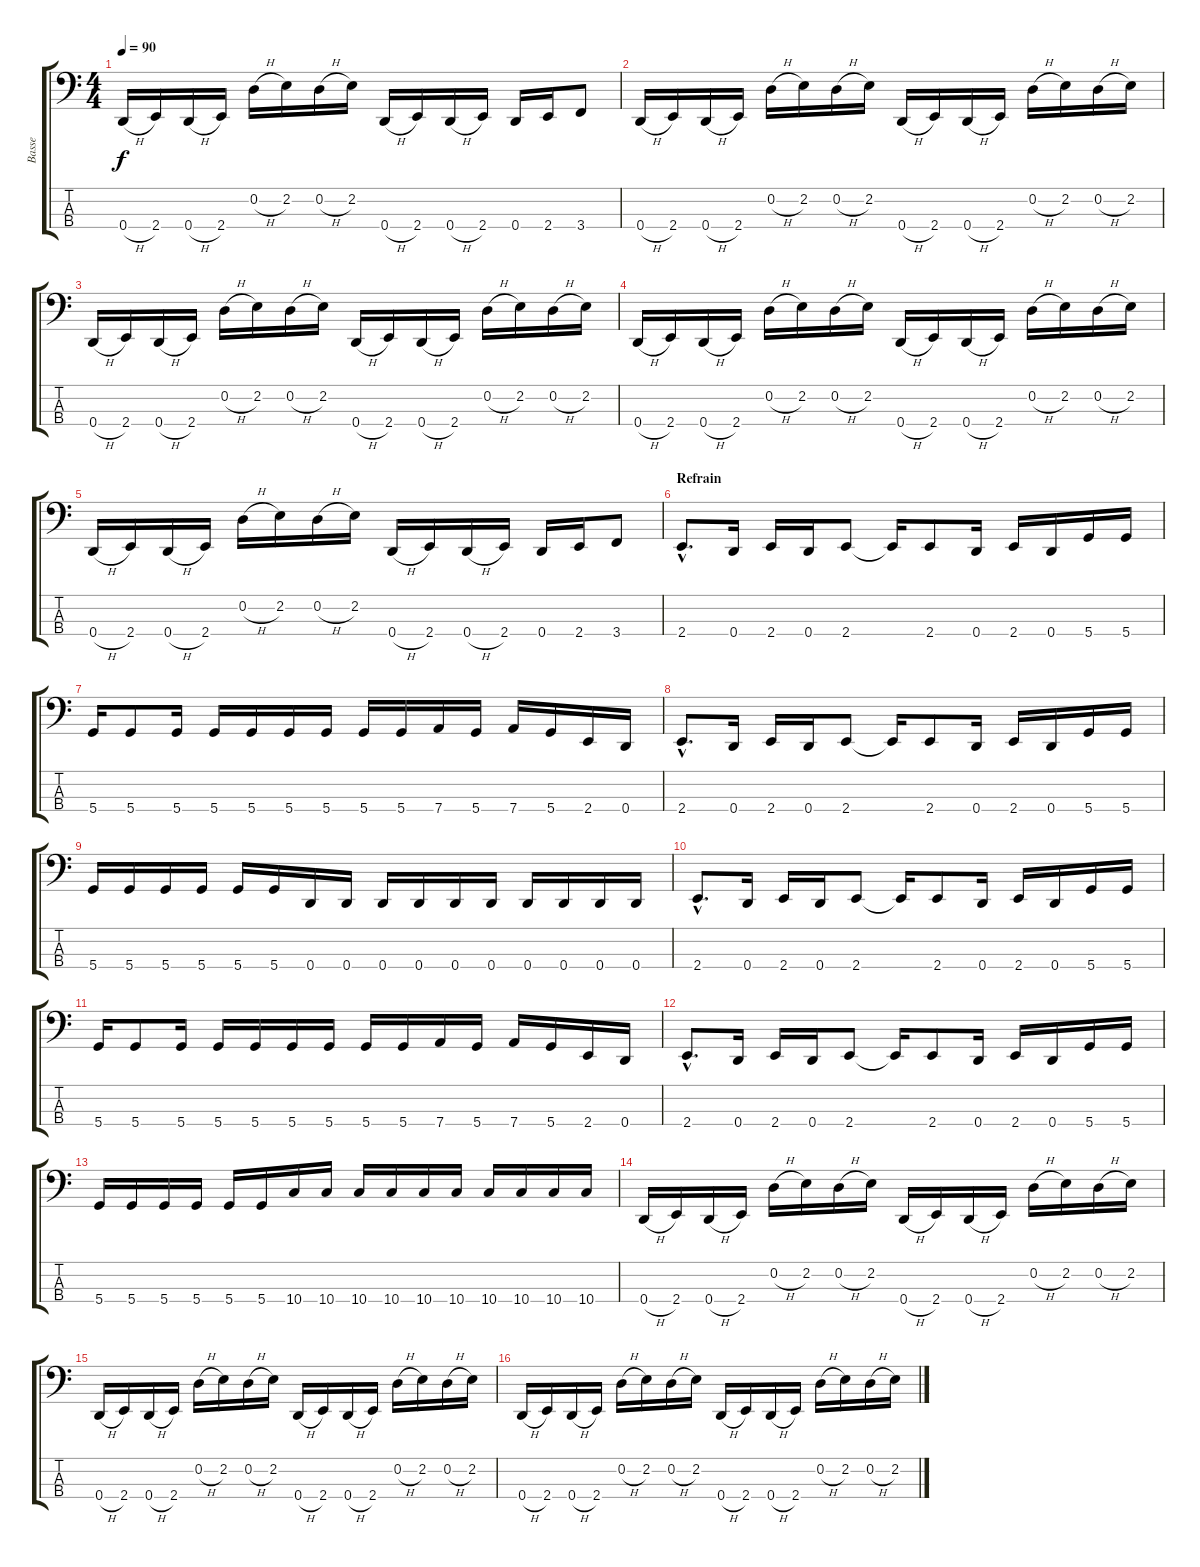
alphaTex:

\track ("Basse" "Basse") {instrument electricbassfinger}
\staff {score tabs}
\tuning (G2 D2 A1 D1) {hide}
\ts (4 4)
\tempo 90
\clef f4
\ks c
0.4{h}.16{dy f} 2.4.16 0.4{h}.16 2.4.16 0.2{h}.16 2.2.16 0.2{h}.16 2.2.16 0.4{h}.16 2.4.16 0.4{h}.16 2.4.16 0.4.16 2.4.16 3.4.8 |
0.4{h}.16 2.4.16 0.4{h}.16 2.4.16 0.2{h}.16 2.2.16 0.2{h}.16 2.2.16 0.4{h}.16 2.4.16 0.4{h}.16 2.4.16 0.2{h}.16 2.2.16 0.2{h}.16 2.2.16 |
0.4{h}.16 2.4.16 0.4{h}.16 2.4.16 0.2{h}.16 2.2.16 0.2{h}.16 2.2.16 0.4{h}.16 2.4.16 0.4{h}.16 2.4.16 0.2{h}.16 2.2.16 0.2{h}.16 2.2.16 |
0.4{h}.16 2.4.16 0.4{h}.16 2.4.16 0.2{h}.16 2.2.16 0.2{h}.16 2.2.16 0.4{h}.16 2.4.16 0.4{h}.16 2.4.16 0.2{h}.16 2.2.16 0.2{h}.16 2.2.16 |
0.4{h}.16 2.4.16 0.4{h}.16 2.4.16 0.2{h}.16 2.2.16 0.2{h}.16 2.2.16 0.4{h}.16 2.4.16 0.4{h}.16 2.4.16 0.4.16 2.4.16 3.4.8 |
\section ("" "Refrain")
2.4{hac}.8{d volume 16} 0.4.16 2.4.16 0.4.16 2.4.8 2.4{t}.16 2.4.8 0.4.16 2.4.16 0.4.16 5.4.16 5.4.16 |
5.4.16 5.4.8 5.4.16 5.4.16 5.4.16 5.4.16 5.4.16 5.4.16 5.4.16 7.4.16 5.4.16 7.4.16 5.4.16 2.4.16 0.4.16 |
2.4{hac}.8{d} 0.4.16 2.4.16 0.4.16 2.4.8 2.4{t}.16 2.4.8 0.4.16 2.4.16 0.4.16 5.4.16 5.4.16 |
5.4.16 5.4.16 5.4.16 5.4.16 5.4.16 5.4.16 0.4.16 0.4.16 0.4.16 0.4.16 0.4.16 0.4.16 0.4.16 0.4.16 0.4.16 0.4.16 |
2.4{hac}.8{d} 0.4.16 2.4.16 0.4.16 2.4.8 2.4{t}.16 2.4.8 0.4.16 2.4.16 0.4.16 5.4.16 5.4.16 |
5.4.16 5.4.8 5.4.16 5.4.16 5.4.16 5.4.16 5.4.16 5.4.16 5.4.16 7.4.16 5.4.16 7.4.16 5.4.16 2.4.16 0.4.16 |
2.4{hac}.8{d} 0.4.16 2.4.16 0.4.16 2.4.8 2.4{t}.16 2.4.8 0.4.16 2.4.16 0.4.16 5.4.16 5.4.16 |
5.4.16 5.4.16 5.4.16 5.4.16 5.4.16 5.4.16 10.4.16 10.4.16 10.4.16 10.4.16 10.4.16 10.4.16 10.4.16 10.4.16 10.4.16 10.4.16 |
0.4{h}.16{volume 16} 2.4.16 0.4{h}.16 2.4.16 0.2{h}.16 2.2.16 0.2{h}.16 2.2.16 0.4{h}.16 2.4.16 0.4{h}.16 2.4.16 0.2{h}.16 2.2.16 0.2{h}.16 2.2.16 |
0.4{h}.16 2.4.16 0.4{h}.16 2.4.16 0.2{h}.16 2.2.16 0.2{h}.16 2.2.16 0.4{h}.16 2.4.16 0.4{h}.16 2.4.16 0.2{h}.16 2.2.16 0.2{h}.16 2.2.16 |
0.4{h}.16 2.4.16 0.4{h}.16 2.4.16 0.2{h}.16 2.2.16 0.2{h}.16 2.2.16 0.4{h}.16 2.4.16 0.4{h}.16 2.4.16 0.2{h}.16 2.2.16 0.2{h}.16 2.2.16
